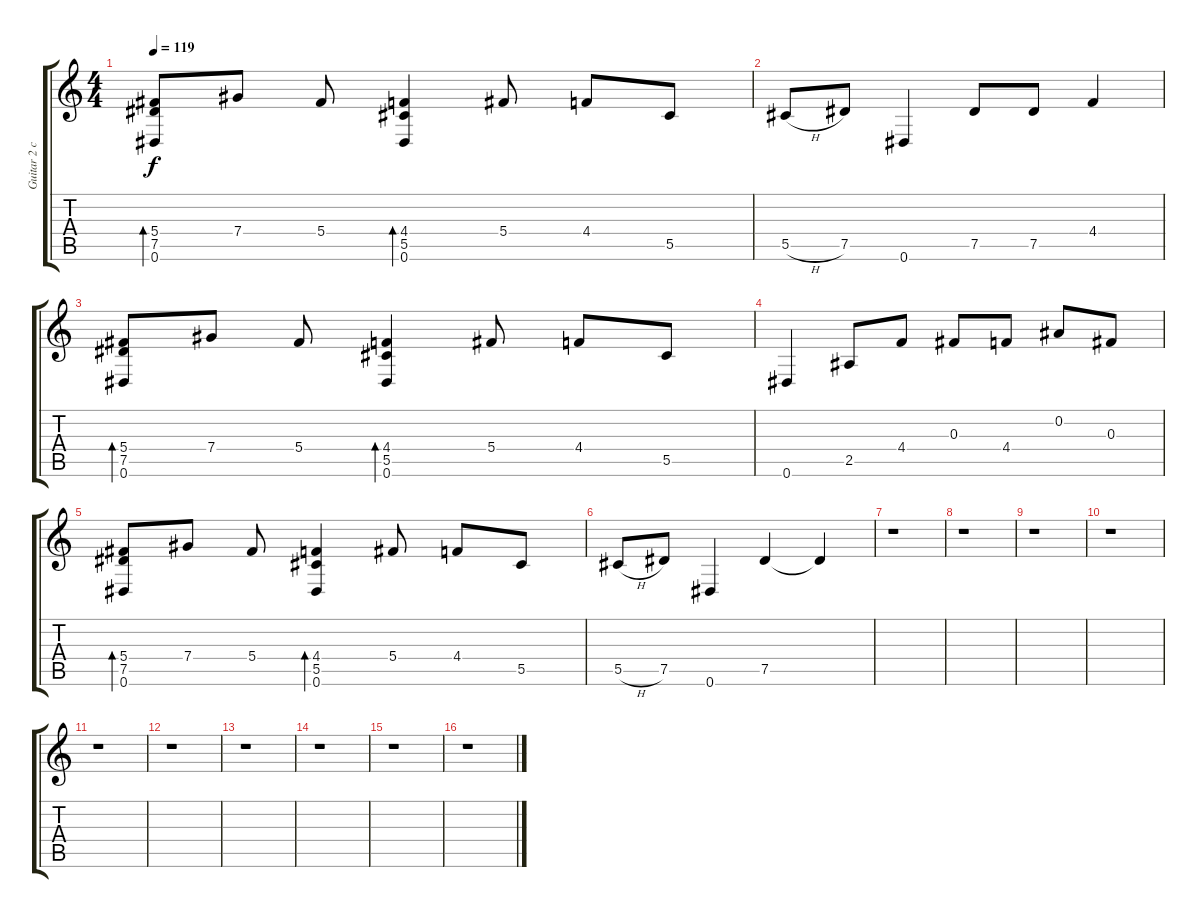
\track ("Guitar 2 clean" "Guitar 2 c") {instrument acousticguitarsteel}
\staff {score tabs}
\tuning (Eb4 Bb3 Gb3 Db3 Ab2 Eb2) {hide}
\ts (4 4)
\tempo 119
\clef g2
\ks c
(5.4 7.5 0.6).8{bd 480 dy f} 7.4.8 5.4.8 (4.4 5.5 0.6).4{bd 480} 5.4.8 4.4.8 5.5.8 |
5.5{h}.8 7.5.8 0.6.4 7.5.8 7.5.8 4.4.4 |
(5.4 7.5 0.6).8{bd 480} 7.4.8 5.4.8 (4.4 5.5 0.6).4{bd 480} 5.4.8 4.4.8 5.5.8 |
0.6.4 2.5.8 4.4.8 0.3.8 4.4.8 0.2.8 0.3.8 |
(5.4 7.5 0.6).8{bd 480} 7.4.8 5.4.8 (4.4 5.5 0.6).4{bd 480} 5.4.8 4.4.8 5.5.8 |
5.5{h}.8 7.5.8 0.6.4 7.5.4 7.5{t}.4 |
r.1 |
r.1 |
r.1 |
r.1 |
r.1 |
r.1 |
r.1 |
r.1 |
r.1 |
r.1
